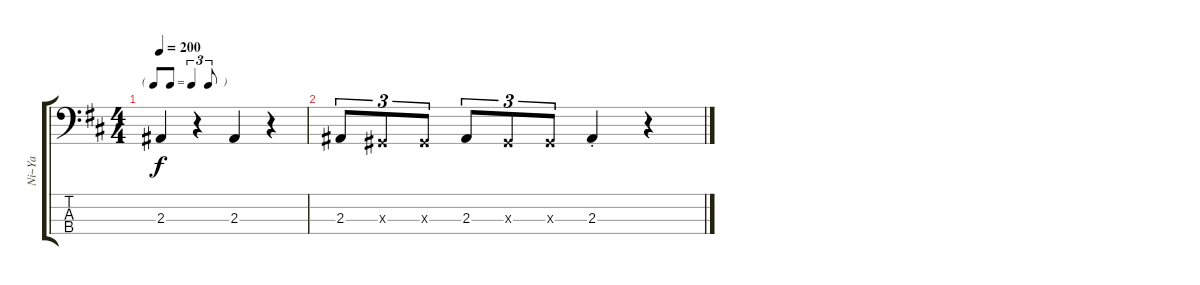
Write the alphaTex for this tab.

\track ("Ni~Ya" "Ni~Ya") {instrument electricbasspick}
\staff {score tabs}
\tuning (Gb2 Db2 Ab1 Eb1) {hide}
\ts (4 4)
\tf triplet8th
\tempo 200
\clef f4
\ks d
2.3.4{dy f} r.4 2.3.4 r.4 |
2.3.8{tu (3 2)} 0.3{x}.8{tu (3 2)} 0.3{x}.8{tu (3 2)} 2.3.8{tu (3 2)} 0.3{x}.8{tu (3 2)} 0.3{x}.8{tu (3 2)} 2.3{st}.4 r.4
